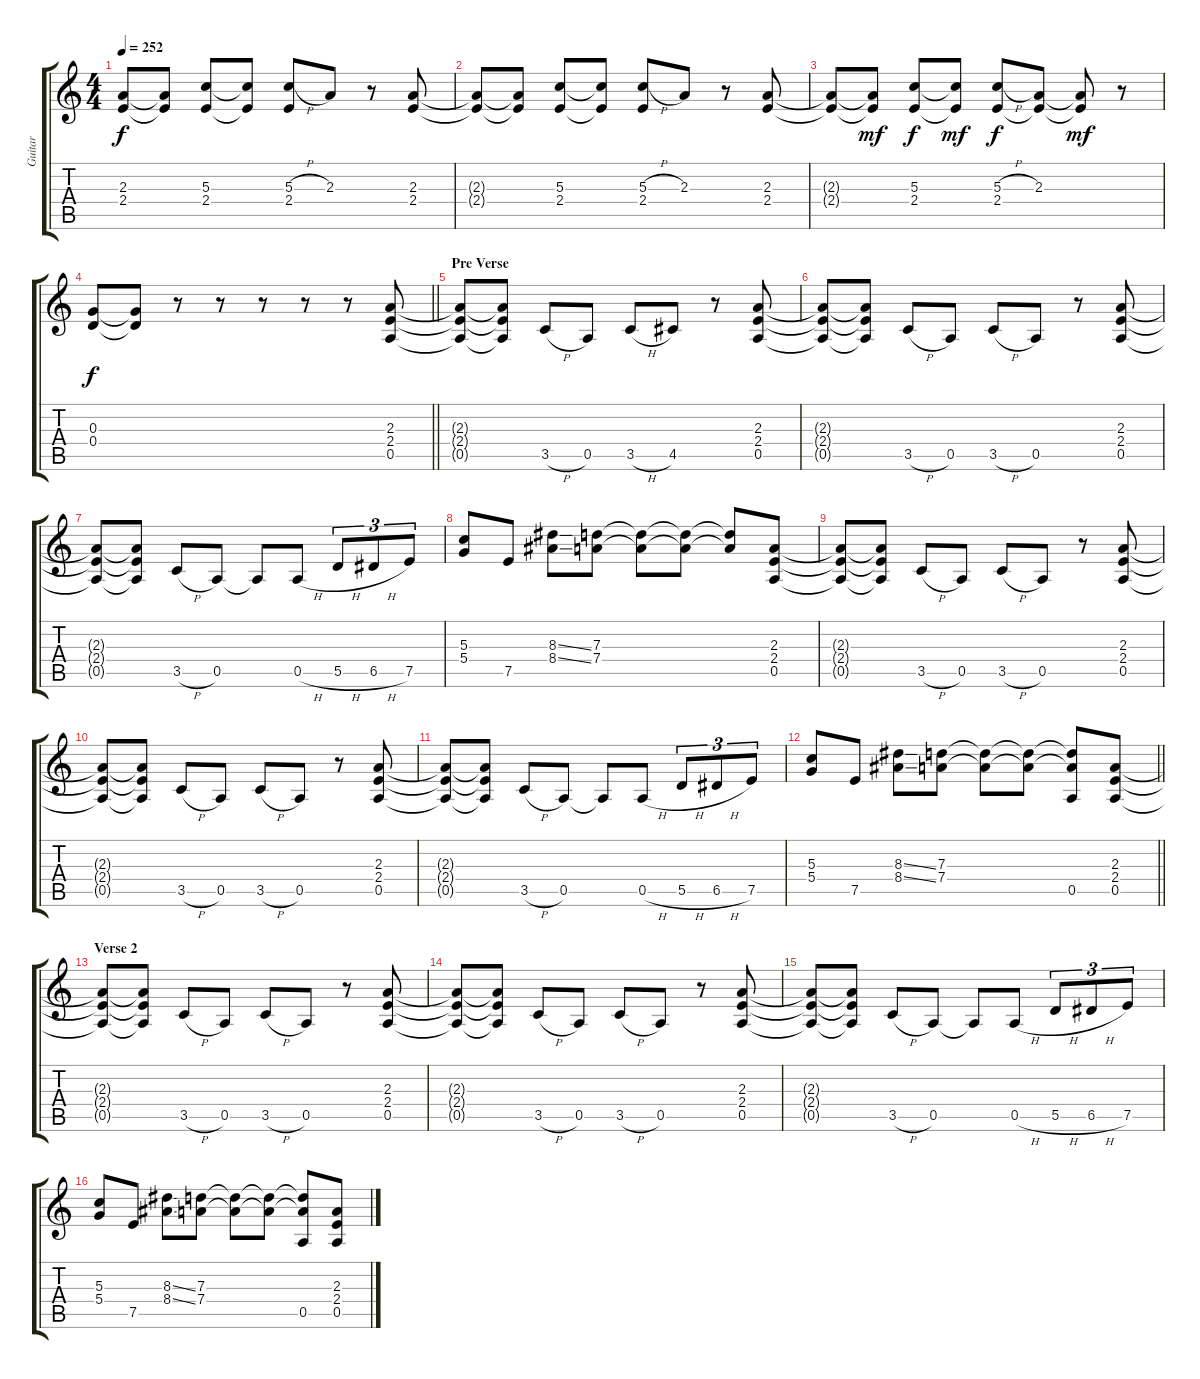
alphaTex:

\track ("Guitar" "Guitar") {instrument distortionguitar}
\staff {score tabs}
\tuning (E4 B3 G3 D3 A2 E2) {hide}
\ts (4 4)
\tempo 252
\clef g2
\ks c
(2.3{t} 2.4{t}).8{dy f} (2.3{t} 2.4{t}).8 (5.3 2.4).8 (5.3{t} 2.4{t}).8 (5.3{h} 2.4).8 2.3.8 r.8 (2.3 2.4).8 |
(2.3{t} 2.4{t}).8 (2.3{t} 2.4{t}).8 (5.3 2.4).8 (5.3{t} 2.4{t}).8 (5.3{h} 2.4).8 2.3.8 r.8 (2.3 2.4).8 |
(2.3{t} 2.4{t}).8 (2.3{t} 2.4{t}).8{dy mf} (5.3 2.4).8{dy f} (5.3{t} 2.4{t}).8{dy mf} (5.3{h} 2.4).8{dy f} (2.3 2.4{t}).8 (2.3{t} 2.4{t}).8{dy mf} r.8 |
\barLineRight lightlight
(0.3 0.4).8{dy f} (0.3{t} 0.4{t}).8 r.8 r.8 r.8 r.8 r.8 (2.3 2.4 0.5).8{instrument distortionguitar} |
\section ("" "Pre Verse")
(2.3{t} 2.4{t} 0.5{t}).8 (2.3{t} 2.4{t} 0.5{t}).8 3.5{h}.8 0.5.8 3.5{h}.8 4.5.8 r.8 (2.3 2.4 0.5).8 |
(2.3{t} 2.4{t} 0.5{t}).8 (2.3{t} 2.4{t} 0.5{t}).8 3.5{h}.8 0.5.8 3.5{h}.8 0.5.8 r.8 (2.3 2.4 0.5).8 |
(2.3{t} 2.4{t} 0.5{t}).8 (2.3{t} 2.4{t} 0.5{t}).8 3.5{h}.8 0.5.8 0.5{t}.8 0.5{h}.8 5.5{h}.8{tu (3 2)} 6.5{h}.8{tu (3 2)} 7.5.8{tu (3 2)} |
(5.3 5.4).8 7.5.8 (8.3{ss} 8.4{ss}).8 (7.3 7.4).8 (7.3{t} 7.4{t}).8 (7.3{t} 7.4{t}).8 (7.3{t} 7.4{t}).8 (2.3 2.4 0.5).8 |
(2.3{t} 2.4{t} 0.5{t}).8 (2.3{t} 2.4{t} 0.5{t}).8 3.5{h}.8 0.5.8 3.5{h}.8 0.5.8 r.8 (2.3 2.4 0.5).8 |
(2.3{t} 2.4{t} 0.5{t}).8 (2.3{t} 2.4{t} 0.5{t}).8 3.5{h}.8 0.5.8 3.5{h}.8 0.5.8 r.8 (2.3 2.4 0.5).8 |
(2.3{t} 2.4{t} 0.5{t}).8 (2.3{t} 2.4{t} 0.5{t}).8 3.5{h}.8 0.5.8 0.5{t}.8 0.5{h}.8 5.5{h}.8{tu (3 2)} 6.5{h}.8{tu (3 2)} 7.5.8{tu (3 2)} |
\barLineRight lightlight
(5.3 5.4).8 7.5.8 (8.3{ss} 8.4{ss}).8 (7.3 7.4).8 (7.3{t} 7.4{t}).8 (7.3{t} 7.4{t}).8 (7.3{t} 7.4{t} 0.5).8 (2.3 2.4 0.5).8 |
\section ("" "Verse 2")
(2.3{t} 2.4{t} 0.5{t}).8 (2.3{t} 2.4{t} 0.5{t}).8 3.5{h}.8 0.5.8 3.5{h}.8 0.5.8 r.8 (2.3 2.4 0.5).8 |
(2.3{t} 2.4{t} 0.5{t}).8 (2.3{t} 2.4{t} 0.5{t}).8 3.5{h}.8 0.5.8 3.5{h}.8 0.5.8 r.8 (2.3 2.4 0.5).8 |
(2.3{t} 2.4{t} 0.5{t}).8 (2.3{t} 2.4{t} 0.5{t}).8 3.5{h}.8 0.5.8 0.5{t}.8 0.5{h}.8 5.5{h}.8{tu (3 2)} 6.5{h}.8{tu (3 2)} 7.5.8{tu (3 2)} |
(5.3 5.4).8 7.5.8 (8.3{ss} 8.4{ss}).8 (7.3 7.4).8 (7.3{t} 7.4{t}).8 (7.3{t} 7.4{t}).8 (7.3{t} 7.4{t} 0.5).8 (2.3 2.4 0.5).8
